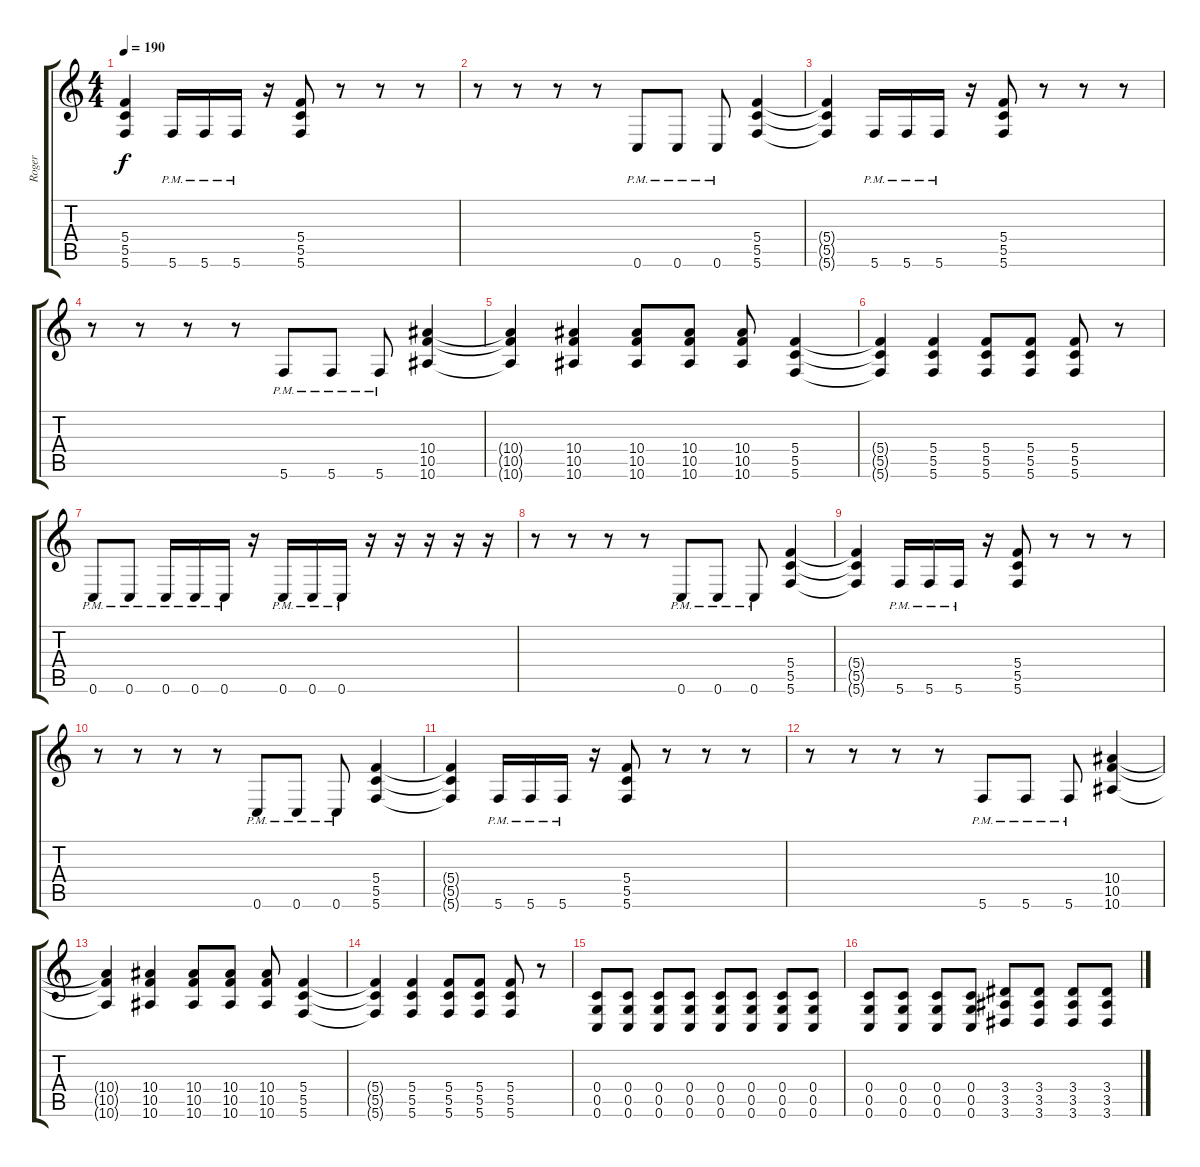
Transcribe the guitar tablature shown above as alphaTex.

\track ("Roger" "Roger") {instrument electricguitarjazz}
\staff {score tabs}
\tuning (D4 A3 F3 C3 G2 C2) {hide}
\ts (4 4)
\tempo 190
\clef g2
\ks c
(5.4{t} 5.5{t} 5.6{t}).4{dy f} 5.6{pm}.16 5.6{pm}.16 5.6{pm}.16 r.16 (5.4 5.5 5.6).8 r.8 r.8 r.8 |
r.8 r.8 r.8 r.8 0.6{pm}.8 0.6{pm}.8 0.6{pm}.8 (5.4 5.5 5.6).4 |
(5.4{t} 5.5{t} 5.6{t}).4 5.6{pm}.16 5.6{pm}.16 5.6{pm}.16 r.16 (5.4 5.5 5.6).8 r.8 r.8 r.8 |
r.8 r.8 r.8 r.8 5.6{pm}.8 5.6{pm}.8 5.6{pm}.8 (10.4 10.5 10.6).4 |
(10.4{t} 10.5{t} 10.6{t}).4 (10.4 10.5 10.6).4 (10.4 10.5 10.6).8 (10.4 10.5 10.6).8 (10.4 10.5 10.6).8 (5.4 5.5 5.6).4 |
(5.4{t} 5.5{t} 5.6{t}).4 (5.4 5.5 5.6).4 (5.4 5.5 5.6).8 (5.4 5.5 5.6).8 (5.4 5.5 5.6).8 r.8 |
0.6{pm}.8 0.6{pm}.8 0.6{pm}.16 0.6{pm}.16 0.6{pm}.16 r.16 0.6{pm}.16 0.6{pm}.16 0.6{pm}.16 r.16 r.16 r.16 r.16 r.16 |
r.8 r.8 r.8 r.8 0.6{pm}.8 0.6{pm}.8 0.6{pm}.8 (5.4 5.5 5.6).4 |
(5.4{t} 5.5{t} 5.6{t}).4 5.6{pm}.16 5.6{pm}.16 5.6{pm}.16 r.16 (5.4 5.5 5.6).8 r.8 r.8 r.8 |
r.8 r.8 r.8 r.8 0.6{pm}.8 0.6{pm}.8 0.6{pm}.8 (5.4 5.5 5.6).4 |
(5.4{t} 5.5{t} 5.6{t}).4 5.6{pm}.16 5.6{pm}.16 5.6{pm}.16 r.16 (5.4 5.5 5.6).8 r.8 r.8 r.8 |
r.8 r.8 r.8 r.8 5.6{pm}.8 5.6{pm}.8 5.6{pm}.8 (10.4 10.5 10.6).4 |
(10.4{t} 10.5{t} 10.6{t}).4 (10.4 10.5 10.6).4 (10.4 10.5 10.6).8 (10.4 10.5 10.6).8 (10.4 10.5 10.6).8 (5.4 5.5 5.6).4 |
(5.4{t} 5.5{t} 5.6{t}).4 (5.4 5.5 5.6).4 (5.4 5.5 5.6).8 (5.4 5.5 5.6).8 (5.4 5.5 5.6).8 r.8 |
(0.4 0.5 0.6).8 (0.4 0.5 0.6).8 (0.4 0.5 0.6).8 (0.4 0.5 0.6).8 (0.4 0.5 0.6).8 (0.4 0.5 0.6).8 (0.4 0.5 0.6).8 (0.4 0.5 0.6).8 |
(0.4 0.5 0.6).8 (0.4 0.5 0.6).8 (0.4 0.5 0.6).8 (0.4 0.5 0.6).8 (3.4 3.5 3.6).8 (3.4 3.5 3.6).8 (3.4 3.5 3.6).8 (3.4 3.5 3.6).8
